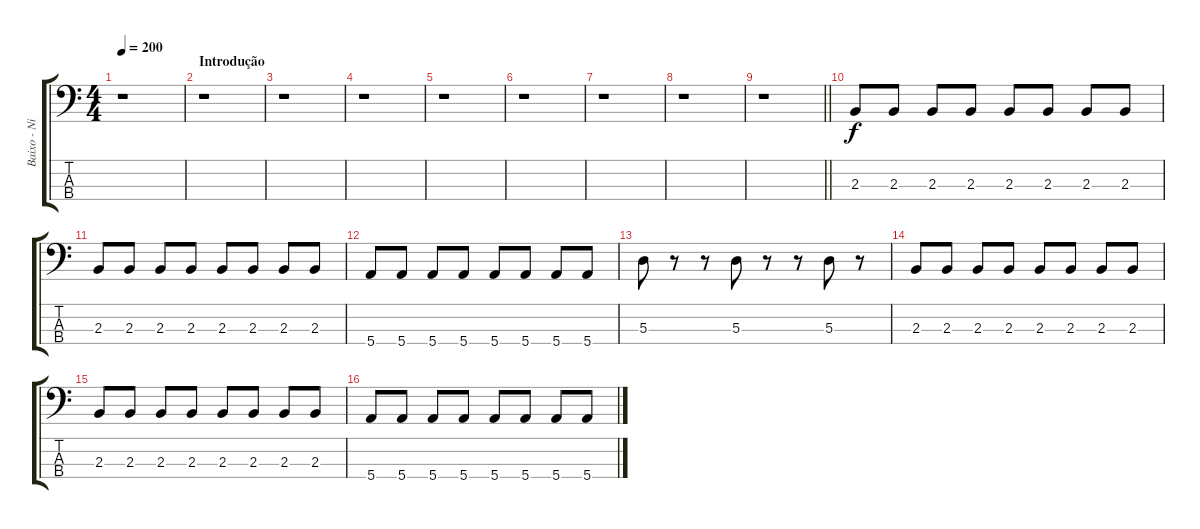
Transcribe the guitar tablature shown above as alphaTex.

\track ("Baixo - Nikola" "Baixo - Ni") {instrument electricbasspick}
\staff {score tabs}
\tuning (G2 D2 A1 E1) {hide}
\ts (4 4)
\tempo 200
\clef f4
\ks c
r.1{dy f instrument electricbasspick} |
\section ("" "Introdução")
r.1 |
r.1 |
r.1 |
r.1 |
r.1 |
r.1 |
r.1 |
\barLineRight lightlight
r.1 |
2.3.8 2.3.8 2.3.8 2.3.8 2.3.8 2.3.8 2.3.8 2.3.8 |
2.3.8 2.3.8 2.3.8 2.3.8 2.3.8 2.3.8 2.3.8 2.3.8 |
5.4.8 5.4.8 5.4.8 5.4.8 5.4.8 5.4.8 5.4.8 5.4.8 |
5.3.8 r.8 r.8 5.3.8 r.8 r.8 5.3.8 r.8 |
2.3.8 2.3.8 2.3.8 2.3.8 2.3.8 2.3.8 2.3.8 2.3.8 |
2.3.8 2.3.8 2.3.8 2.3.8 2.3.8 2.3.8 2.3.8 2.3.8 |
5.4.8 5.4.8 5.4.8 5.4.8 5.4.8 5.4.8 5.4.8 5.4.8
